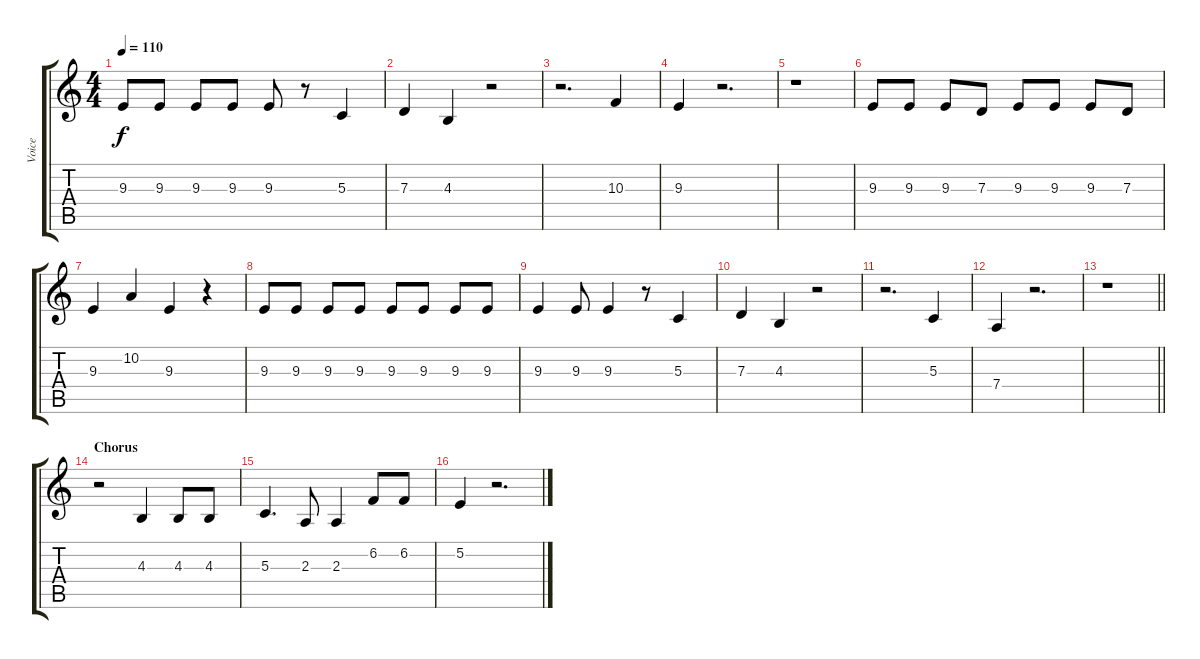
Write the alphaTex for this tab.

\track ("Voice" "Voice") {instrument flute}
\staff {score tabs}
\tuning (E4 B3 G3 D3 A2 E2) {hide}
\ts (4 4)
\tempo 110
\clef g2
\ks c
9.3.8{dy f} 9.3.8 9.3.8 9.3.8 9.3.8 r.8 5.3.4 |
7.3.4 4.3.4 r.2 |
r.2{d} 10.3.4 |
9.3.4 r.2{d} |
r.1 |
9.3.8 9.3.8 9.3.8 7.3.8 9.3.8 9.3.8 9.3.8 7.3.8 |
9.3.4 10.2.4 9.3.4 r.4 |
9.3.8 9.3.8 9.3.8 9.3.8 9.3.8 9.3.8 9.3.8 9.3.8 |
9.3.4 9.3.8 9.3.4 r.8 5.3.4 |
7.3.4 4.3.4 r.2 |
r.2{d} 5.3.4 |
7.4.4 r.2{d} |
\barLineRight lightlight
r.1 |
\section ("" "Chorus")
r.2 4.3.4 4.3.8 4.3.8 |
5.3.4{d} 2.3.8 2.3.4 6.2.8 6.2.8 |
5.2.4 r.2{d}
